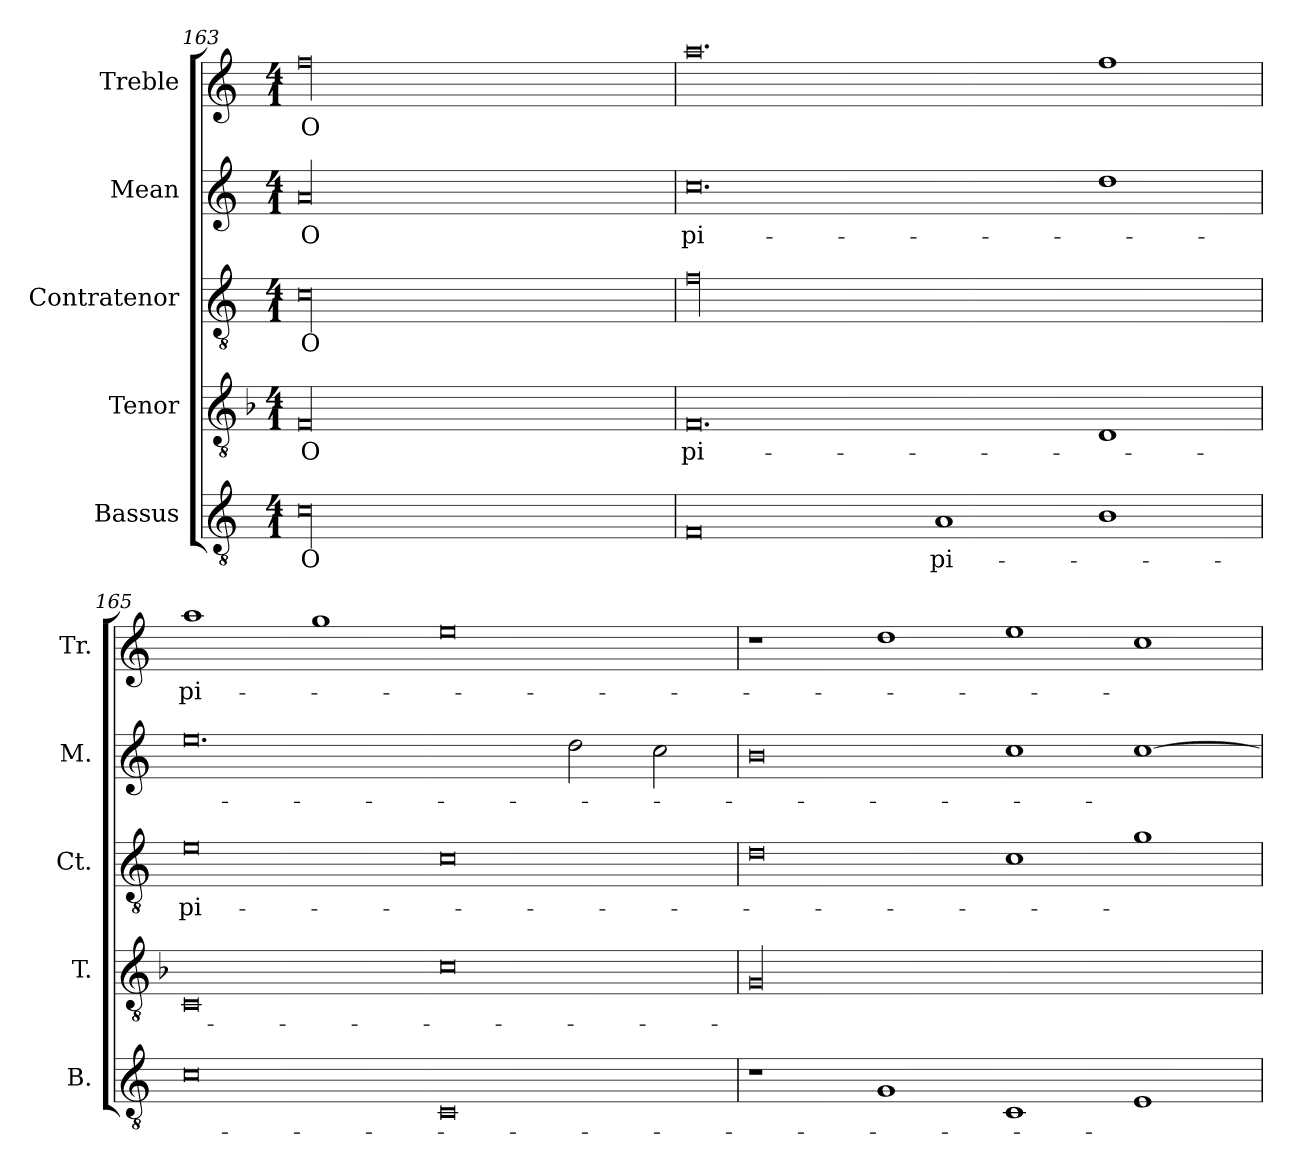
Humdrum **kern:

**kern	**text	**kern	**text	**kern	**text	**kern	**text	**kern	**text
*part5	*part5	*part4	*part4	*part3	*part3	*part2	*part2	*part1	*part1
*staff5	*staff5	*staff4	*staff4	*staff3	*staff3	*staff2	*staff2	*staff1	*staff1
*I"Bassus	*	*I"Tenor	*	*I"Contratenor	*	*I"Mean	*	*I"Treble	*
*I'B.	*	*I'T.	*	*I'Ct.	*	*I'M.	*	*I'Tr.	*
!!LO:LB:g=z
*clefGv2	*	*clefGv2	*	*clefGv2	*	*clefG2	*	*clefG2	*
*ITrd7c12	*	*ITrd7c12	*	*ITrd7c12	*	*	*	*	*
*k[]	*	*k[b-]	*	*k[]	*	*k[]	*	*k[]	*
*	*	*F:	*	*	*	*C:	*	*C:	*
*M4/1	*	*M4/1	*	*M4/1	*	*M4/1	*	*M4/1	*
=163	=163	=163	=163	=163	=163	=163	=163	=163	=163
!	!LO:LY:b:color=#000000	!	!	!	!	!	!	!	!
!	!	!	!LO:LY:b:color=#000000	!	!	!	!	!	!
!	!	!	!	!	!LO:LY:b:color=#000000	!	!	!	!
!	!	!	!	!	!	!	!LO:LY:b:color=#000000	!	!
!	!	!	!	!	!	!	!	!	!LO:LY:b:color=#000000
00Ci	O	00FFi	O	00Ci	O	00ai	O	00ffi	O
=164`	=164`	=164`	=164`	=164`	=164`	=164`	=164`	=164`	=164`
!	!	!	!LO:LY:b:color=#000000	!	!	!	!	!	!
!	!	!	!	!	!	!	!LO:LY:b:color=#000000	!	!
0FFi	.	0.FFi	pi-	00Fi	.	0.cci	pi-	0.aai	.
!	!LO:LY:b:color=#000000	!	!	!	!	!	!	!	!
1AAi	pi-	.	.	.	.	.	.	.	.
1BBi	.	1DDi	.	.	.	1ddi	.	1ffi	.
=165`	=165`	=165`	=165`	=165`	=165`	=165`	=165`	=165`	=165`
!	!	!	!	!	!LO:LY:b:color=#000000	!	!	!	!
!	!	!	!	!	!	!	!	!	!LO:LY:b:color=#000000
0Ci	.	0CCi	.	0Ei	pi-	0.eei	.	1aai	pi-
.	.	.	.	.	.	.	.	1ggi	.
0CCi	.	0Ci	.	0Ci	.	.	.	0eei	.
.	.	.	.	.	.	2ddi\	.	.	.
.	.	.	.	.	.	2cci\	.	.	.
=166`	=166`	=166`	=166`	=166`	=166`	=166`	=166`	=166`	=166`
1r	.	00GGi	.	0Di	.	0bi	.	1r	.
1GGi	.	.	.	.	.	.	.	1ddi	.
1CCi	.	.	.	1Ci	.	1cci	.	1eei	.
1EEi	.	.	.	1Gi	.	[>1cci	.	1cci	.
=`	=`	=`	=`	=`	=`	=`	=`	=`	=`
*-	*-	*-	*-	*-	*-	*-	*-	*-	*-
